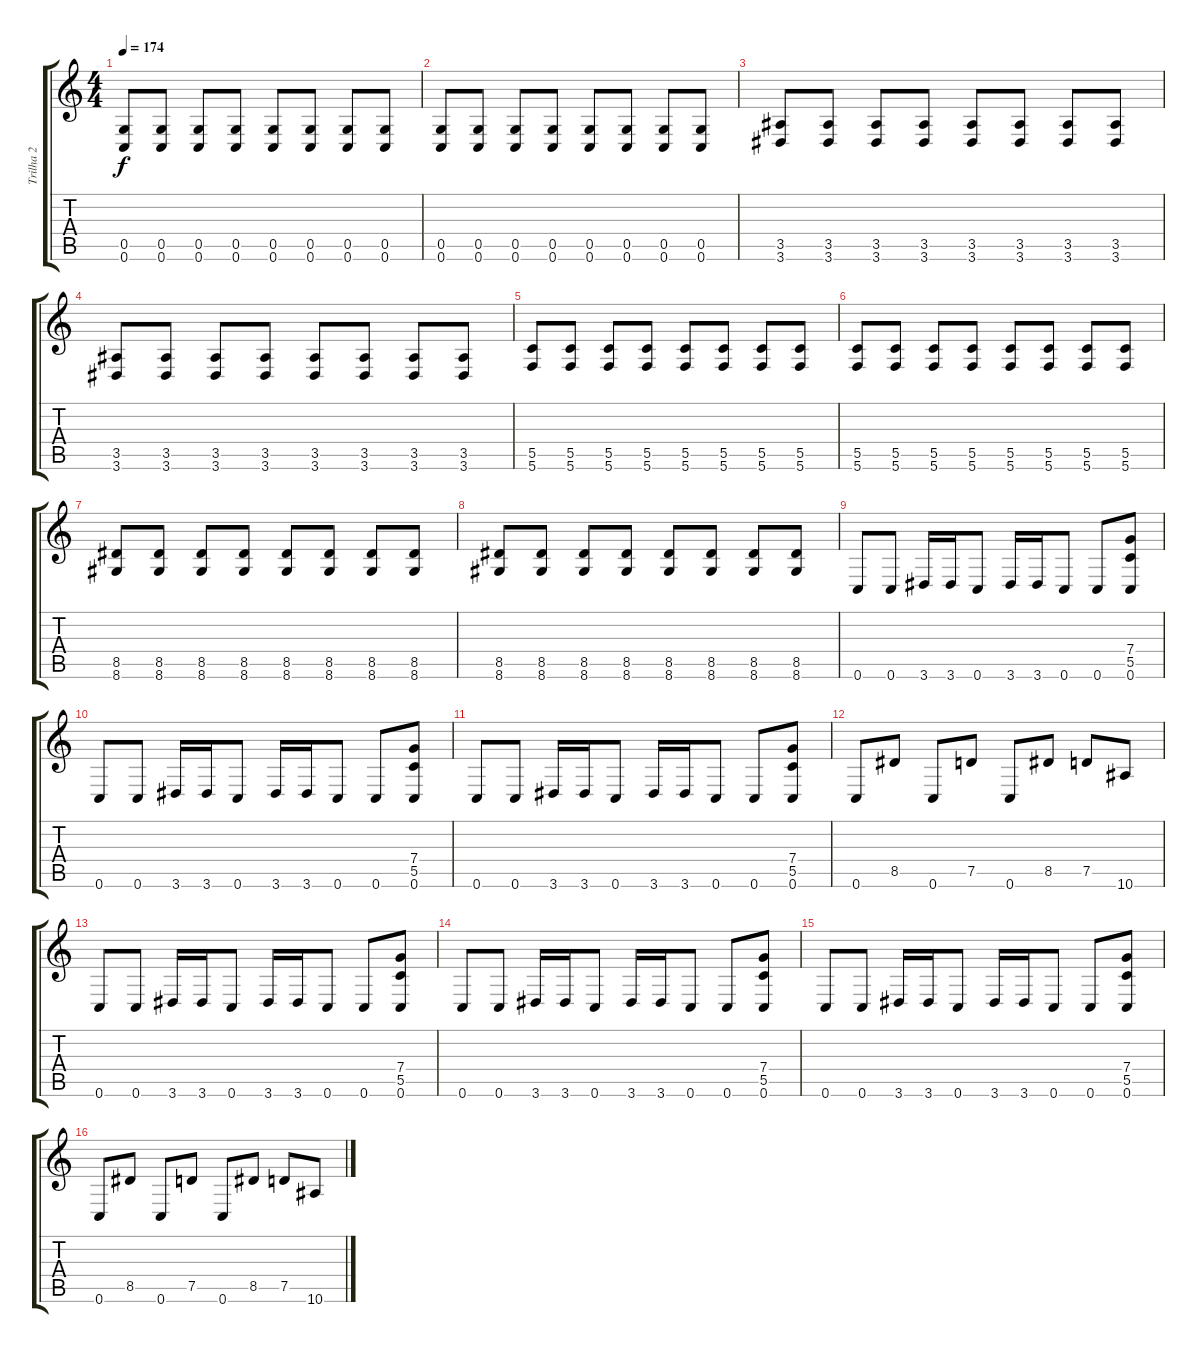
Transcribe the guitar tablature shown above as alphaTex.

\track ("Trilha 2" "Trilha 2") {instrument distortionguitar}
\staff {score tabs}
\tuning (D4 A3 F3 C3 G2 C2) {hide}
\ts (4 4)
\tempo 174
\clef g2
\ks c
(0.5 0.6).8{dy f} (0.5 0.6).8 (0.5 0.6).8 (0.5 0.6).8 (0.5 0.6).8 (0.5 0.6).8 (0.5 0.6).8 (0.5 0.6).8 |
(0.5 0.6).8 (0.5 0.6).8 (0.5 0.6).8 (0.5 0.6).8 (0.5 0.6).8 (0.5 0.6).8 (0.5 0.6).8 (0.5 0.6).8 |
(3.5 3.6).8 (3.5 3.6).8 (3.5 3.6).8 (3.5 3.6).8 (3.5 3.6).8 (3.5 3.6).8 (3.5 3.6).8 (3.5 3.6).8 |
(3.5 3.6).8 (3.5 3.6).8 (3.5 3.6).8 (3.5 3.6).8 (3.5 3.6).8 (3.5 3.6).8 (3.5 3.6).8 (3.5 3.6).8 |
(5.5 5.6).8 (5.5 5.6).8 (5.5 5.6).8 (5.5 5.6).8 (5.5 5.6).8 (5.5 5.6).8 (5.5 5.6).8 (5.5 5.6).8 |
(5.5 5.6).8 (5.5 5.6).8 (5.5 5.6).8 (5.5 5.6).8 (5.5 5.6).8 (5.5 5.6).8 (5.5 5.6).8 (5.5 5.6).8 |
(8.5 8.6).8 (8.5 8.6).8 (8.5 8.6).8 (8.5 8.6).8 (8.5 8.6).8 (8.5 8.6).8 (8.5 8.6).8 (8.5 8.6).8 |
(8.5 8.6).8 (8.5 8.6).8 (8.5 8.6).8 (8.5 8.6).8 (8.5 8.6).8 (8.5 8.6).8 (8.5 8.6).8 (8.5 8.6).8 |
0.6.8 0.6.8 3.6.16 3.6.16 0.6.8 3.6.16 3.6.16 0.6.8 0.6.8 (7.4 5.5 0.6).8 |
0.6.8 0.6.8 3.6.16 3.6.16 0.6.8 3.6.16 3.6.16 0.6.8 0.6.8 (7.4 5.5 0.6).8 |
0.6.8 0.6.8 3.6.16 3.6.16 0.6.8 3.6.16 3.6.16 0.6.8 0.6.8 (7.4 5.5 0.6).8 |
0.6.8 8.5.8 0.6.8 7.5.8 0.6.8 8.5.8 7.5.8 10.6.8 |
0.6.8 0.6.8 3.6.16 3.6.16 0.6.8 3.6.16 3.6.16 0.6.8 0.6.8 (7.4 5.5 0.6).8 |
0.6.8 0.6.8 3.6.16 3.6.16 0.6.8 3.6.16 3.6.16 0.6.8 0.6.8 (7.4 5.5 0.6).8 |
0.6.8 0.6.8 3.6.16 3.6.16 0.6.8 3.6.16 3.6.16 0.6.8 0.6.8 (7.4 5.5 0.6).8 |
0.6.8 8.5.8 0.6.8 7.5.8 0.6.8 8.5.8 7.5.8 10.6.8
